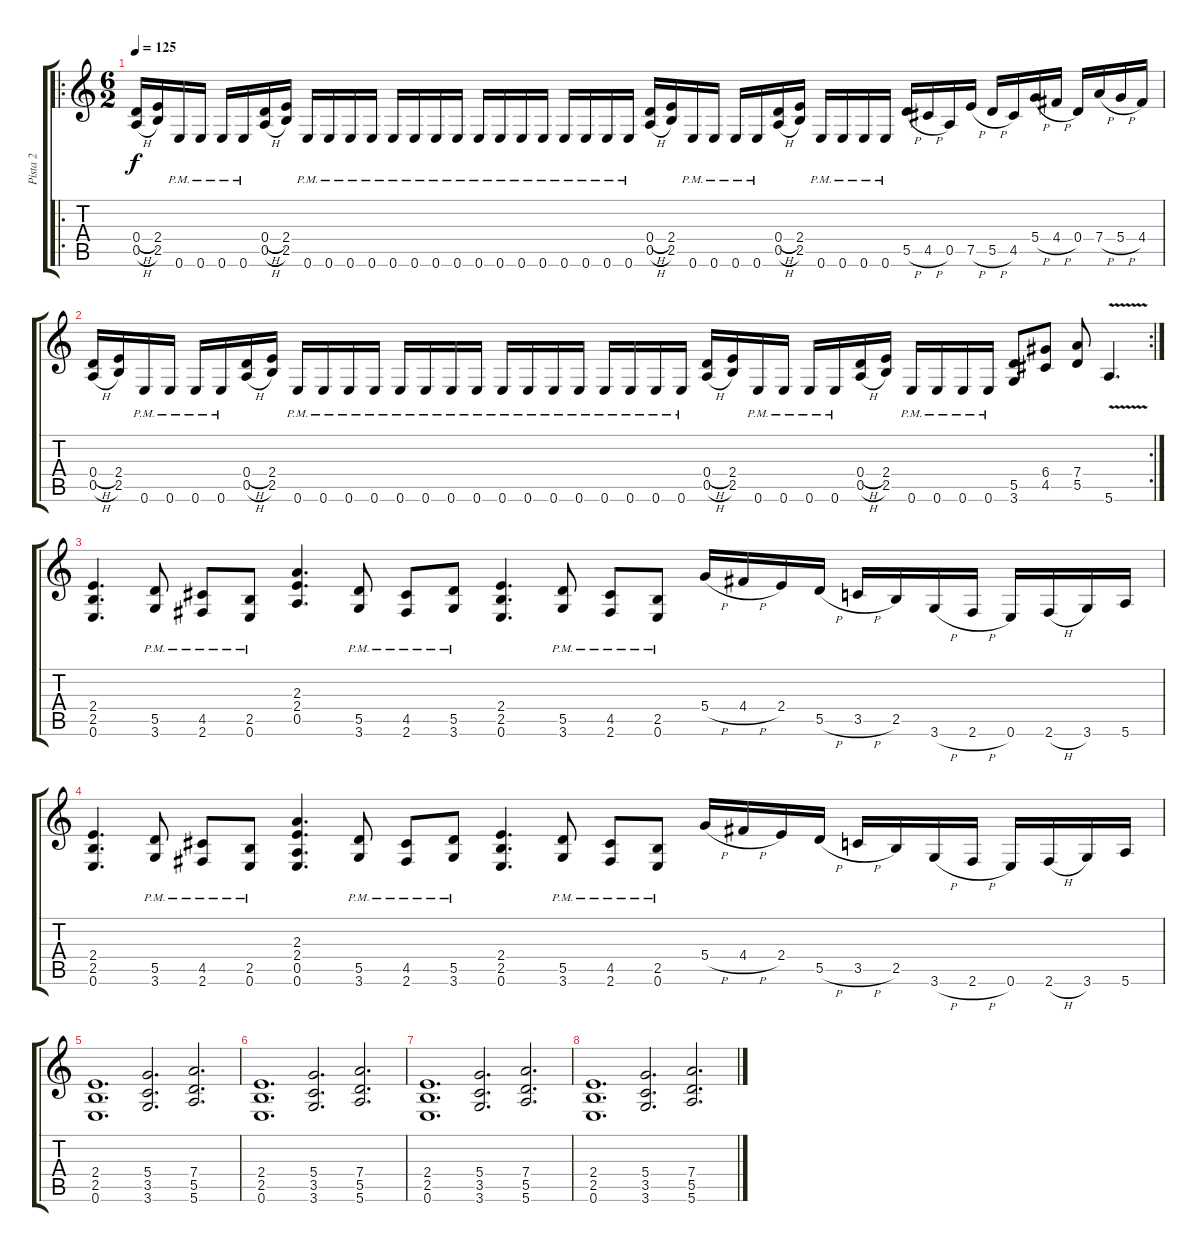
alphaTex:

\track ("Pista 2" "Pista 2") {instrument overdrivenguitar}
\staff {score tabs}
\tuning (E4 B3 G3 D3 A2 E2) {hide}
\ro
\ts (6 2)
\tempo 125
\clef g2
\ks c
(0.4{h} 0.5{h}).16{dy f} (2.4 2.5).16 0.6{pm}.16 0.6{pm}.16 0.6{pm}.16 0.6{pm}.16 (0.4{h} 0.5{h}).16 (2.4 2.5).16 0.6{pm}.16 0.6{pm}.16 0.6{pm}.16 0.6{pm}.16 0.6{pm}.16 0.6{pm}.16 0.6{pm}.16 0.6{pm}.16 0.6{pm}.16 0.6{pm}.16 0.6{pm}.16 0.6{pm}.16 0.6{pm}.16 0.6{pm}.16 0.6{pm}.16 0.6{pm}.16 (0.4{h} 0.5{h}).16 (2.4 2.5).16 0.6{pm}.16 0.6{pm}.16 0.6{pm}.16 0.6{pm}.16 (0.4{h} 0.5{h}).16 (2.4 2.5).16 0.6{pm}.16 0.6{pm}.16 0.6{pm}.16 0.6{pm}.16 5.5{h}.16 4.5{h}.16 0.5.16 7.5{h}.16 5.5{h}.16 4.5.16 5.4{h}.16 4.4{h}.16 0.4.16 7.4{h}.16 5.4{h}.16 4.4.16 |
\rc 2
(0.4{h} 0.5{h}).16 (2.4 2.5).16 0.6{pm}.16 0.6{pm}.16 0.6{pm}.16 0.6{pm}.16 (0.4{h} 0.5{h}).16 (2.4 2.5).16 0.6{pm}.16 0.6{pm}.16 0.6{pm}.16 0.6{pm}.16 0.6{pm}.16 0.6{pm}.16 0.6{pm}.16 0.6{pm}.16 0.6{pm}.16 0.6{pm}.16 0.6{pm}.16 0.6{pm}.16 0.6{pm}.16 0.6{pm}.16 0.6{pm}.16 0.6{pm}.16 (0.4{h} 0.5{h}).16 (2.4 2.5).16 0.6{pm}.16 0.6{pm}.16 0.6{pm}.16 0.6{pm}.16 (0.4{h} 0.5{h}).16 (2.4 2.5).16 0.6{pm}.16 0.6{pm}.16 0.6{pm}.16 0.6{pm}.16 (5.5 3.6).8 (6.4 4.5).8 (7.4 5.5).8 5.6{v}.4{d} |
(2.4 2.5 0.6).4{d} (5.5{pm} 3.6{pm}).8 (4.5{pm} 2.6{pm}).8 (2.5{pm} 0.6{pm}).8 (2.3 2.4 0.5).4{d} (5.5{pm} 3.6{pm}).8 (4.5{pm} 2.6{pm}).8 (5.5{pm} 3.6{pm}).8 (2.4 2.5 0.6).4{d} (5.5{pm} 3.6{pm}).8 (4.5{pm} 2.6{pm}).8 (2.5{pm} 0.6{pm}).8 5.4{h}.16 4.4{h}.16 2.4.16 5.5{h}.16 3.5{h}.16 2.5.16 3.6{h}.16 2.6{h}.16 0.6.16 2.6{h}.16 3.6.16 5.6.16 |
(2.4 2.5 0.6).4{d} (5.5{pm} 3.6{pm}).8 (4.5{pm} 2.6{pm}).8 (2.5{pm} 0.6{pm}).8 (2.3 2.4 0.5 0.6).4{d} (5.5{pm} 3.6{pm}).8 (4.5{pm} 2.6{pm}).8 (5.5{pm} 3.6{pm}).8 (2.4 2.5 0.6).4{d} (5.5{pm} 3.6{pm}).8 (4.5{pm} 2.6{pm}).8 (2.5{pm} 0.6{pm}).8 5.4{h}.16 4.4{h}.16 2.4.16 5.5{h}.16 3.5{h}.16 2.5.16 3.6{h}.16 2.6{h}.16 0.6.16 2.6{h}.16 3.6.16 5.6.16 |
(2.4 2.5 0.6).1{d} (5.4 3.5 3.6).2{d} (7.4 5.5 5.6).2{d} |
(2.4 2.5 0.6).1{d} (5.4 3.5 3.6).2{d} (7.4 5.5 5.6).2{d} |
(2.4 2.5 0.6).1{d} (5.4 3.5 3.6).2{d} (7.4 5.5 5.6).2{d} |
(2.4 2.5 0.6).1{d} (5.4 3.5 3.6).2{d} (7.4 5.5 5.6).2{d}
